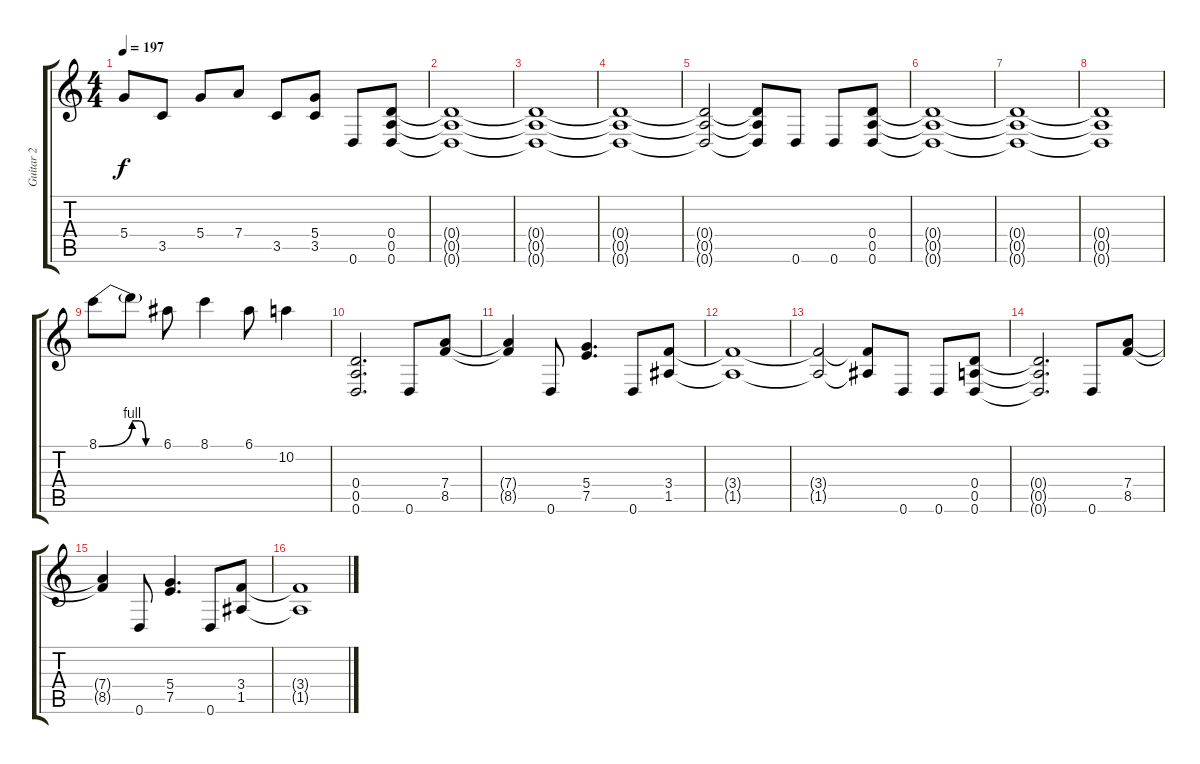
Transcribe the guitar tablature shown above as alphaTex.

\track ("Guitar 2" "Guitar 2") {instrument distortionguitar}
\staff {score tabs}
\tuning (E4 B3 G3 D3 A2 D2) {hide}
\ts (4 4)
\tempo 197
\clef g2
\ks c
5.4.8{dy f} 3.5.8 5.4.8 7.4.8 3.5.8 (5.4 3.5).8 0.6.8 (0.4 0.5 0.6).8 |
(0.4{t} 0.5{t} 0.6{t}).1 |
(0.4{t} 0.5{t} 0.6{t}).1 |
(0.4{t} 0.5{t} 0.6{t}).1 |
(0.4{t} 0.5{t} 0.6{t}).2 (0.4{t} 0.5{t} 0.6{t}).8 0.6.8 0.6.8 (0.4 0.5 0.6).8 |
(0.4{t} 0.5{t} 0.6{t}).1 |
(0.4{t} 0.5{t} 0.6{t}).1 |
(0.4{t} 0.5{t} 0.6{t}).1 |
8.1{be (bend 0 0 60 4)}.8 8.1{be (custom 0 4 15 4 30 0 60 0) t}.8 6.1.8 8.1.4 6.1.8 10.2.4 |
(0.4 0.5 0.6).2{d} 0.6.8 (7.4 8.5).8 |
(7.4{t} 8.5{t}).4 0.6.8 (5.4 7.5).4{d} 0.6.8 (3.4 1.5).8 |
(3.4{t} 1.5{t}).1 |
(3.4{t} 1.5{t}).2 (3.4{t} 1.5{t}).8 0.6.8 0.6.8 (0.4 0.5 0.6).8 |
(0.4{t} 0.5{t} 0.6{t}).2{d} 0.6.8 (7.4 8.5).8 |
(7.4{t} 8.5{t}).4 0.6.8 (5.4 7.5).4{d} 0.6.8 (3.4 1.5).8 |
(3.4{t} 1.5{t}).1
